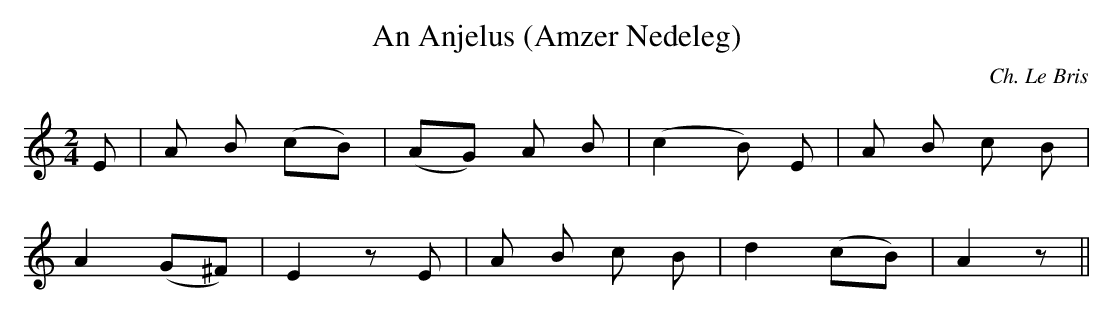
X:1
T:An Anjelus (Amzer Nedeleg)
C:Ch. Le Bris
M:2/4
L:1/8
K:Am
E|A B (cB)|(AG) A B|(c2 B) E|A B c B|
A2 (G^F)|E2 zE|A B c B|d2 (cB)|A2z||
